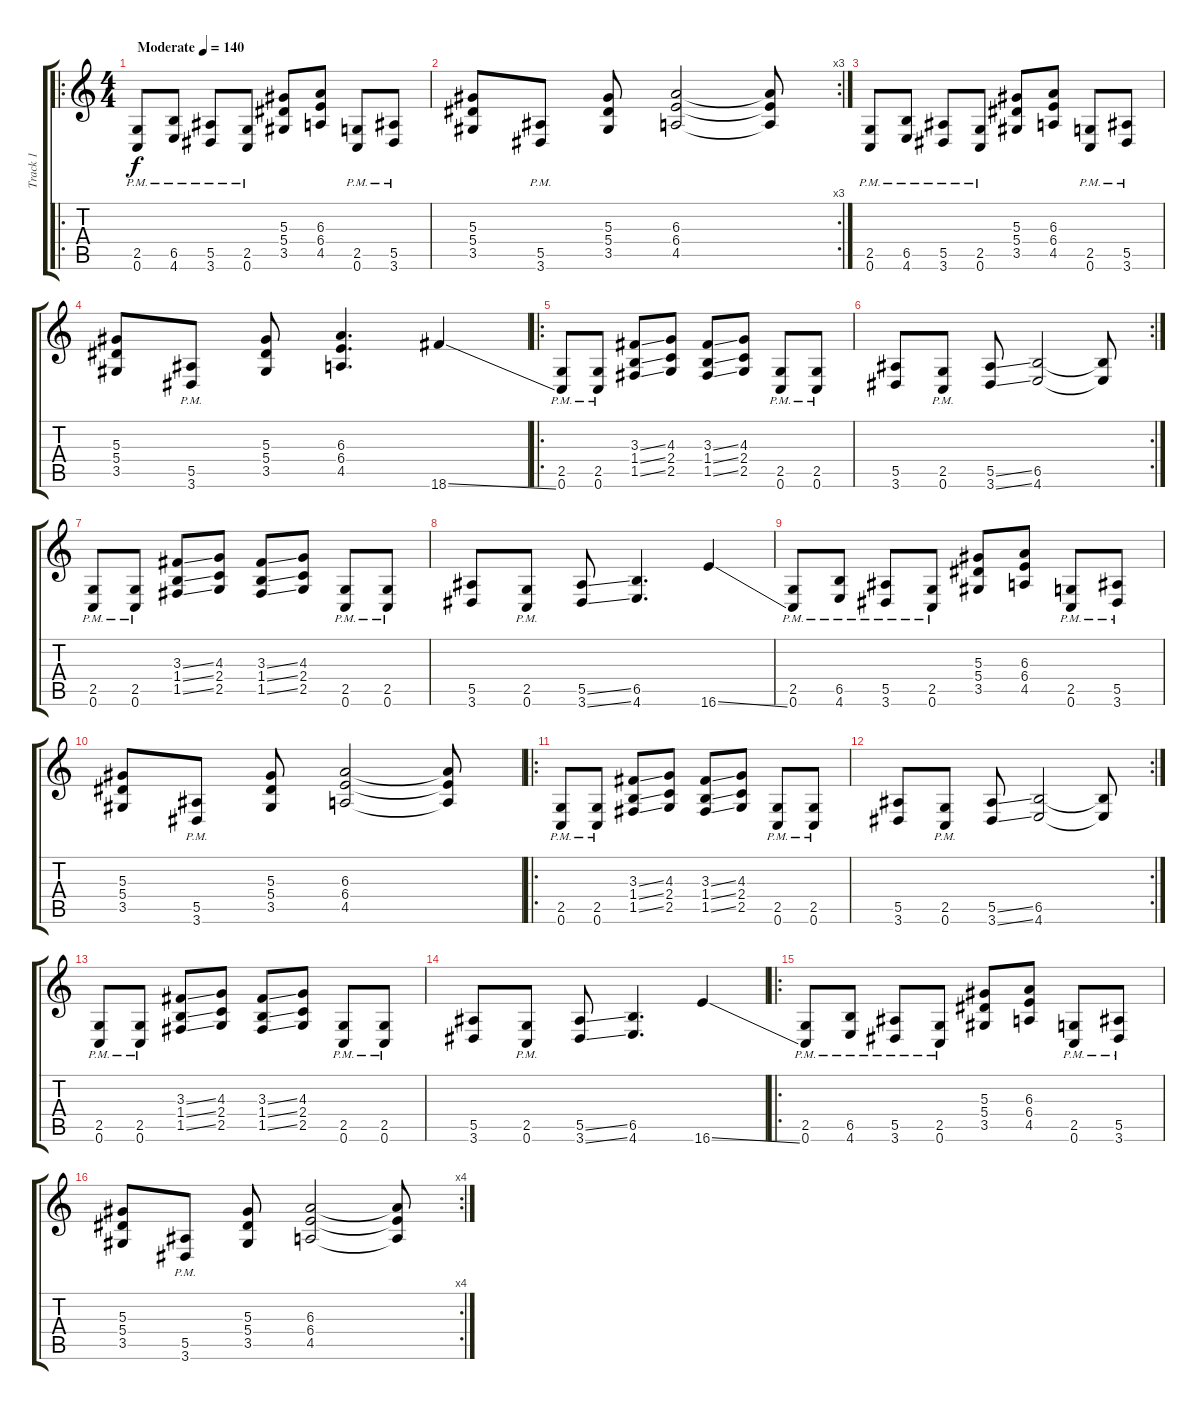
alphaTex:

\track ("Track 1" "Track 1") {instrument distortionguitar}
\staff {score tabs}
\tuning (C4 G3 Eb3 Bb2 F2 C2) {hide}
\ro
\ts (4 4)
\tempo (140 "Moderate")
\clef g2
\ks c
(2.5{pm} 0.6{pm}).8{dy f instrument distortionguitar} (6.5{pm} 4.6{pm}).8 (5.5{pm} 3.6{pm}).8 (2.5{pm} 0.6{pm}).8 (5.3 5.4 3.5).8 (6.3 6.4 4.5).8 (2.5{pm} 0.6{pm}).8 (5.5{pm} 3.6{pm}).8 |
\rc 3
(5.3 5.4 3.5).8 (5.5{pm} 3.6{pm}).8 (5.3 5.4 3.5).8 (6.3 6.4 4.5).2 (6.3{t} 6.4{t} 4.5{t}).8 |
(2.5{pm} 0.6{pm}).8 (6.5{pm} 4.6{pm}).8 (5.5{pm} 3.6{pm}).8 (2.5{pm} 0.6{pm}).8 (5.3 5.4 3.5).8 (6.3 6.4 4.5).8 (2.5{pm} 0.6{pm}).8 (5.5{pm} 3.6{pm}).8 |
(5.3 5.4 3.5).8 (5.5{pm} 3.6{pm}).8 (5.3 5.4 3.5).8 (6.3 6.4 4.5).4{d} 18.6{ss}.4 |
\ro
(2.5{pm} 0.6{pm}).8 (2.5{pm} 0.6{pm}).8 (3.3{ss} 1.4{ss} 1.5{ss}).8 (4.3 2.4 2.5).8 (3.3{ss} 1.4{ss} 1.5{ss}).8 (4.3 2.4 2.5).8 (2.5{pm} 0.6{pm}).8 (2.5{pm} 0.6{pm}).8 |
\rc 2
(5.5 3.6).8 (2.5{pm} 0.6{pm}).8 (5.5{ss} 3.6{ss}).8 (6.5 4.6).2 (6.5{t} 4.6{t}).8 |
(2.5{pm} 0.6{pm}).8 (2.5{pm} 0.6{pm}).8 (3.3{ss} 1.4{ss} 1.5{ss}).8 (4.3 2.4 2.5).8 (3.3{ss} 1.4{ss} 1.5{ss}).8 (4.3 2.4 2.5).8 (2.5{pm} 0.6{pm}).8 (2.5{pm} 0.6{pm}).8 |
(5.5 3.6).8 (2.5{pm} 0.6{pm}).8 (5.5{ss} 3.6{ss}).8 (6.5 4.6).4{d} 16.6{ss}.4 |
(2.5{pm} 0.6{pm}).8 (6.5{pm} 4.6{pm}).8 (5.5{pm} 3.6{pm}).8 (2.5{pm} 0.6{pm}).8 (5.3 5.4 3.5).8 (6.3 6.4 4.5).8 (2.5{pm} 0.6{pm}).8 (5.5{pm} 3.6{pm}).8 |
(5.3 5.4 3.5).8 (5.5{pm} 3.6{pm}).8 (5.3 5.4 3.5).8 (6.3 6.4 4.5).2 (6.3{t} 6.4{t} 4.5{t}).8 |
\ro
(2.5{pm} 0.6{pm}).8 (2.5{pm} 0.6{pm}).8 (3.3{ss} 1.4{ss} 1.5{ss}).8 (4.3 2.4 2.5).8 (3.3{ss} 1.4{ss} 1.5{ss}).8 (4.3 2.4 2.5).8 (2.5{pm} 0.6{pm}).8 (2.5{pm} 0.6{pm}).8 |
\rc 2
(5.5 3.6).8 (2.5{pm} 0.6{pm}).8 (5.5{ss} 3.6{ss}).8 (6.5 4.6).2 (6.5{t} 4.6{t}).8 |
(2.5{pm} 0.6{pm}).8 (2.5{pm} 0.6{pm}).8 (3.3{ss} 1.4{ss} 1.5{ss}).8 (4.3 2.4 2.5).8 (3.3{ss} 1.4{ss} 1.5{ss}).8 (4.3 2.4 2.5).8 (2.5{pm} 0.6{pm}).8 (2.5{pm} 0.6{pm}).8 |
(5.5 3.6).8 (2.5{pm} 0.6{pm}).8 (5.5{ss} 3.6{ss}).8 (6.5 4.6).4{d} 16.6{ss}.4 |
\ro
(2.5{pm} 0.6{pm}).8 (6.5{pm} 4.6{pm}).8 (5.5{pm} 3.6{pm}).8 (2.5{pm} 0.6{pm}).8 (5.3 5.4 3.5).8 (6.3 6.4 4.5).8 (2.5{pm} 0.6{pm}).8 (5.5{pm} 3.6{pm}).8 |
\rc 4
(5.3 5.4 3.5).8 (5.5{pm} 3.6{pm}).8 (5.3 5.4 3.5).8 (6.3 6.4 4.5).2 (6.3{t} 6.4{t} 4.5{t}).8
